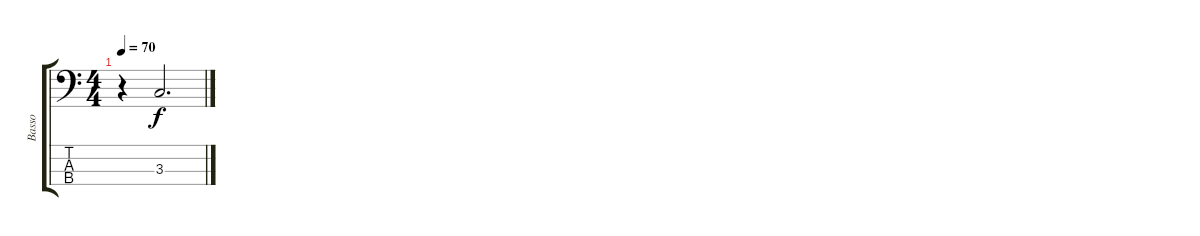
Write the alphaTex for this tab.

\track ("Basso" "Basso") {instrument electricbasspick}
\staff {score tabs}
\tuning (G2 D2 A1 E1) {hide}
\ts (4 4)
\tempo 70
\clef f4
\ks c
r.4{dy f} 3.3.2{d}
